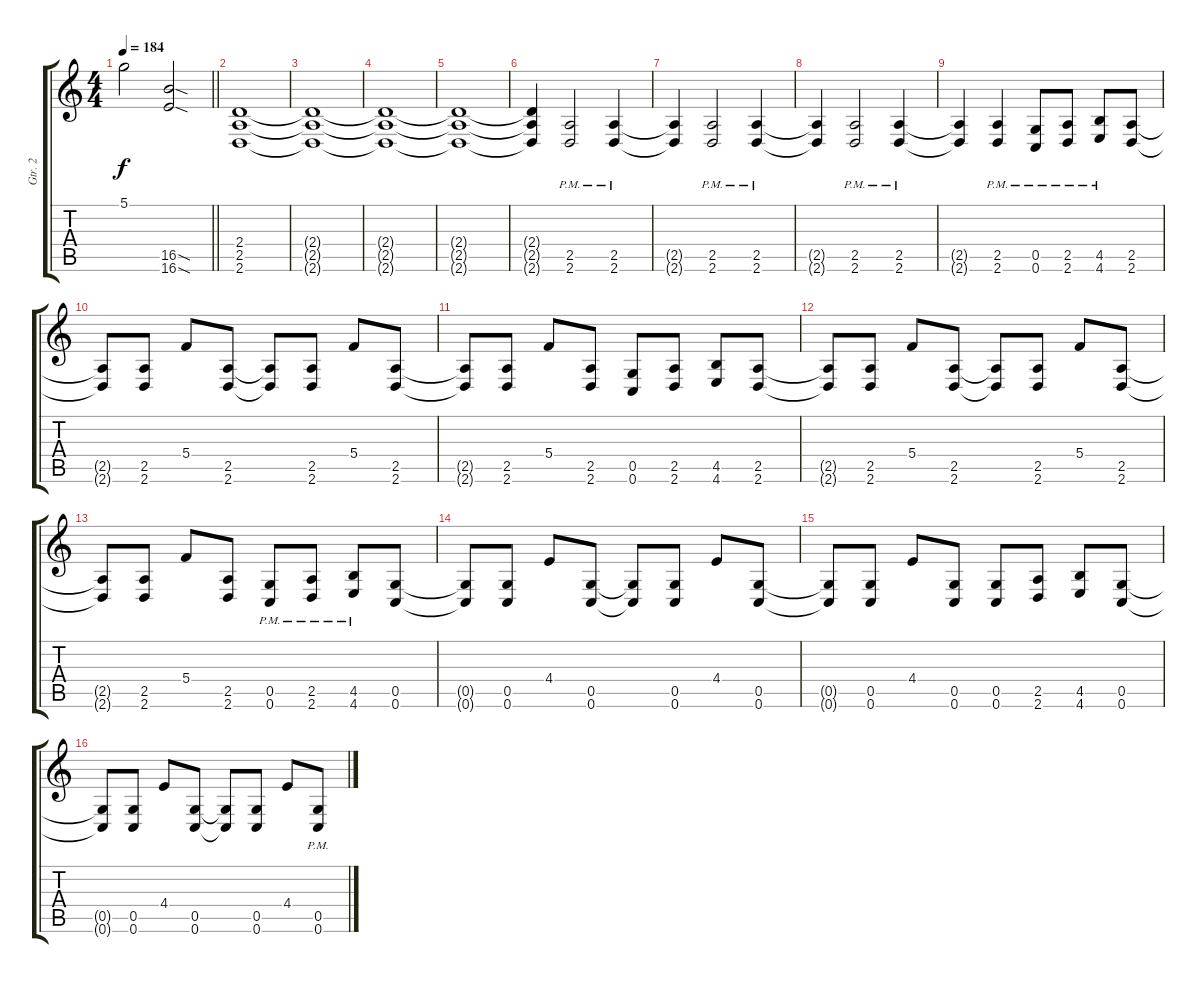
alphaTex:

\track ("Gtr. 2" "Gtr. 2") {instrument overdrivenguitar}
\staff {score tabs}
\tuning (D4 A3 F3 C3 G2 C2) {hide}
\ts (4 4)
\tempo 184
\clef g2
\barLineRight lightlight
\ks c
5.1{t}.2{dy f} (16.5{sod} 16.6{sod}).2 |
(2.4 2.5 2.6).1 |
(2.4{t} 2.5{t} 2.6{t}).1 |
(2.4{t} 2.5{t} 2.6{t}).1 |
(2.4{t} 2.5{t} 2.6{t}).1 |
(2.4{t} 2.5{t} 2.6{t}).4 (2.5{pm} 2.6{pm}).2 (2.5{pm} 2.6{pm}).4 |
(2.5{t} 2.6{t}).4 (2.5{pm} 2.6{pm}).2 (2.5{pm} 2.6{pm}).4 |
(2.5{t} 2.6{t}).4 (2.5{pm} 2.6{pm}).2 (2.5{pm} 2.6{pm}).4 |
(2.5{t} 2.6{t}).4 (2.5{pm} 2.6{pm}).4 (0.5{pm} 0.6{pm}).8 (2.5{pm} 2.6{pm}).8 (4.5{pm} 4.6{pm}).8 (2.5 2.6).8 |
(2.5{t} 2.6{t}).8 (2.5 2.6).8 5.4.8 (2.5 2.6).8 (2.5{t} 2.6{t}).8 (2.5 2.6).8 5.4.8 (2.5 2.6).8 |
(2.5{t} 2.6{t}).8 (2.5 2.6).8 5.4.8 (2.5 2.6).8 (0.5 0.6).8 (2.5 2.6).8 (4.5 4.6).8 (2.5 2.6).8 |
(2.5{t} 2.6{t}).8 (2.5 2.6).8 5.4.8 (2.5 2.6).8 (2.5{t} 2.6{t}).8 (2.5 2.6).8 5.4.8 (2.5 2.6).8 |
(2.5{t} 2.6{t}).8 (2.5 2.6).8 5.4.8 (2.5 2.6).8 (0.5{pm} 0.6{pm}).8 (2.5{pm} 2.6{pm}).8 (4.5{pm} 4.6{pm}).8 (0.5 0.6).8 |
(0.5{t} 0.6{t}).8 (0.5 0.6).8 4.4.8 (0.5 0.6).8 (0.5{t} 0.6{t}).8 (0.5 0.6).8 4.4.8 (0.5 0.6).8 |
(0.5{t} 0.6{t}).8 (0.5 0.6).8 4.4.8 (0.5 0.6).8 (0.5 0.6).8 (2.5 2.6).8 (4.5 4.6).8 (0.5 0.6).8 |
(0.5{t} 0.6{t}).8 (0.5 0.6).8 4.4.8 (0.5 0.6).8 (0.5{t} 0.6{t}).8 (0.5 0.6).8 4.4.8 (0.5{pm} 0.6{pm}).8
